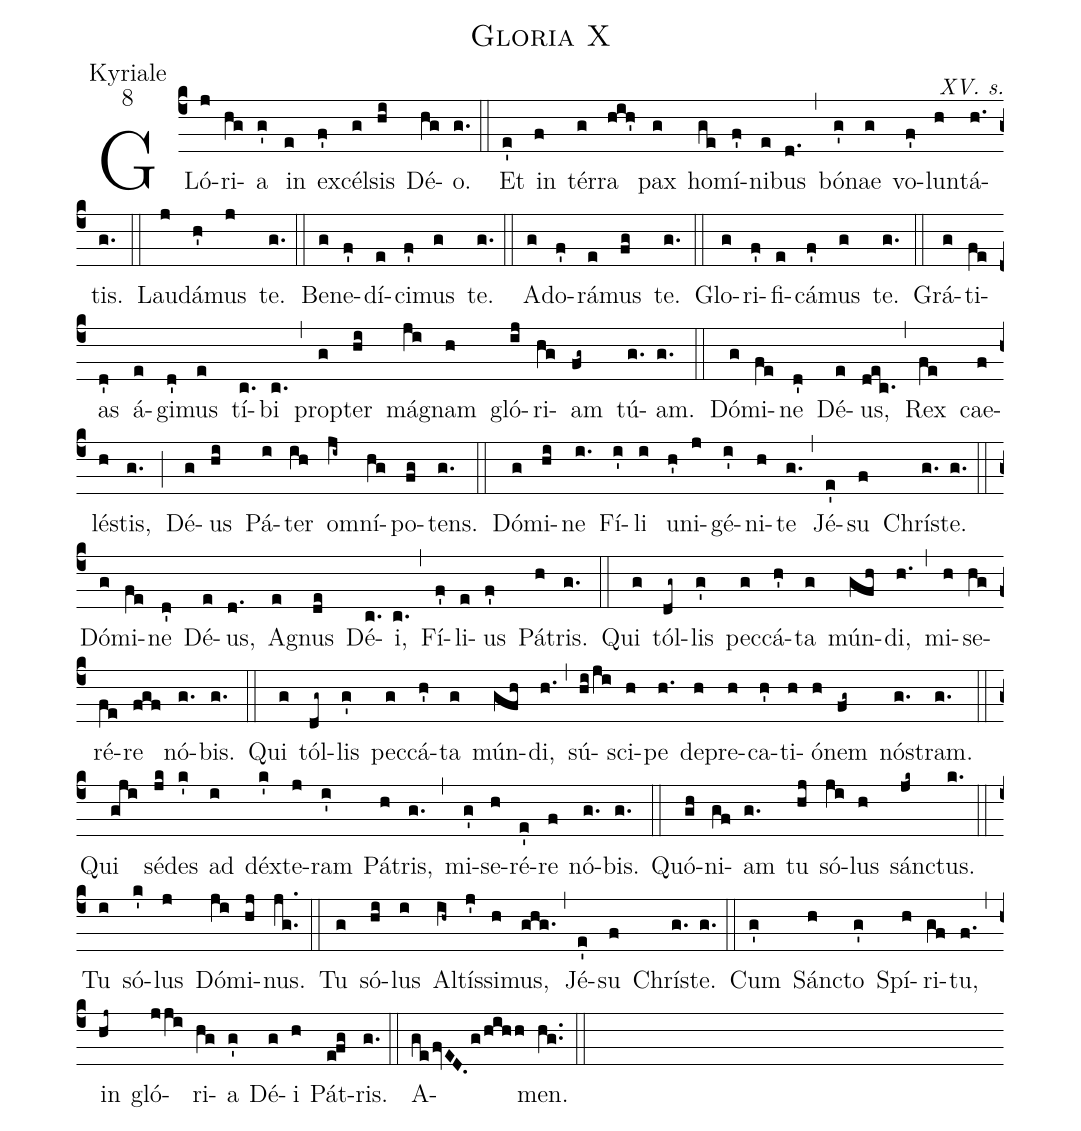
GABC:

name:Gloria X;
office-part:Kyriale;
mode:8;
commentary:XV. s.;
%%
(c4) GLó(j)ri(hg)a(g') in(e) ex(f')cél(g)sis(hi) Dé(hg)o.(g.) (::) Et(e') in(f) tér(g)ra(hih') pax(g) ho(ge)mí(f')ni(e)bus(d.) (,) bó(g')nae(g) vo(f')lun(h)tá(h.)tis.(g.) (::) Lau(j)dá(h')mus(j) te.(g.) (::) Be(g)ne(f')dí(e)ci(f')mus(g) te.(g.) (::) A(g)do(f')rá(e)mus(fg) te.(g.) (::) Glo(g)ri(f')fi(e)cá(f')mus(g) te.(g.) (::) Grá(g)ti(fe)as(d') á(e)gi(d')mus(e) tí(c.)bi(c.) (,) prop(g)ter(hi) má(ji)gnam(h) gló(ij)ri(hg)am(fg~) tú(g.)am.(g.) (::) Dó(g)mi(fe)ne(d') Dé(e)us,(dec.) (,) Rex(fe) cae(f)lés(h)tis,(g.) (;) Dé(g)us(hi) Pá(i)ter(ih) om(ji~)ní(hg)po(fg)tens.(g.) (::) Dó(g)mi(hi)ne(i.) Fí(i')li(i) u(h')ni(j)gé(i')ni(h)te(g.) (,) Jé(e')su(f) Chrís(g.)te.(g.) (::) Dó(g)mi(fe)ne(d') Dé(e)us,(d.) A(e)gnus(de) Dé(c.)i,(c.) (,) Fí(f')li(e)us(f') Pá(h)tris.(g.) (::) Qui(g) tól(dg~)lis(g') pec(g)cá(h')ta(g) mún(gfh)di,(h.) (,) mi(h)se(hg)ré(fe)re(fgf) nó(g.)bis.(g.) (::) Qui(g) tól(dg~)lis(g') pec(g)cá(h')ta(g) mún(gfh)di,(h.) (,) sú(hi/ji)sci(h)pe(h.) de(h)pre(h)ca(h')ti(h)ó(h)nem(fg~) nós(g.)tram.(g.) (::) Qui(gji) sé(jk)des(k') ad(i) déx(k')te(j)ram(i') Pá(h)tris,(g.) (,) mi(g')se(h)ré(e')re(f) nó(g.)bis.(g.) (::) Quó(gh)ni(gf)am(g.) tu(hj) só(ji)lus(h) sán(jk~)ctus.(k.) (::) Tu(i) só(k')lus(j) Dó(ji)mi(hj)nus.(jg..) (::) Tu(g) só(hi)lus(i) Al(ih~)tís(j')si(h)mus,(ghg.) (,) Jé(e')su(f) Chrís(g.)te.(g.) (::) Cum(g') Sán(h)cto(g') Spí(h)ri(gf)tu,(f.) (,) in(hj~) gló(jji)ri(hg)a(g') Dé(g)i(h) Pát(e!fg)ris.(g.) (::) A(ge/fvED.g/hihh)men.(hg..) (::)
